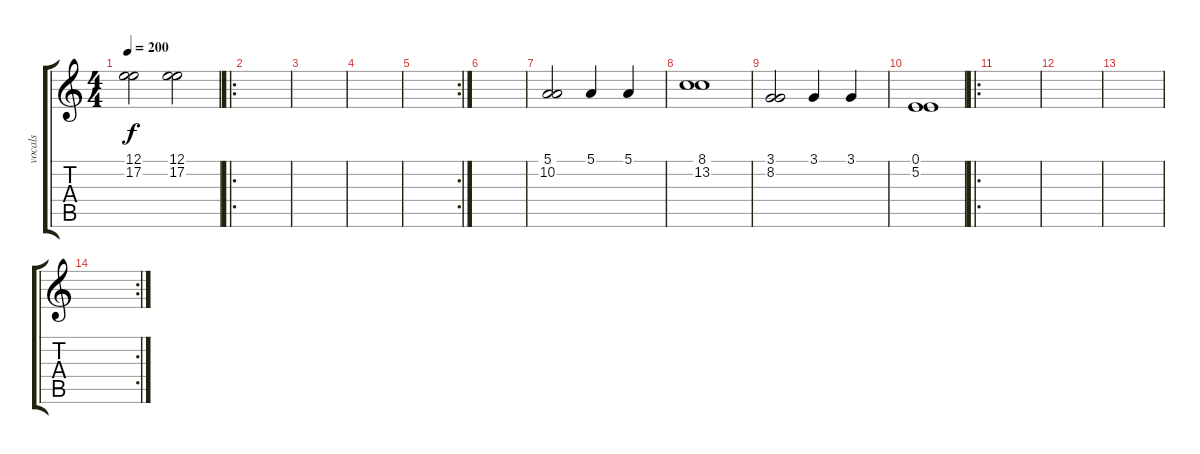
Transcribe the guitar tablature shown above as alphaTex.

\track ("vocals" "vocals") {instrument synthstrings1}
\staff {score tabs}
\tuning (E4 B3 G3 D3 A2 E2) {hide}
\ts (4 4)
\tempo 200
\clef g2
\ks c
(12.1{t} 17.2).2{dy f} (12.1 17.2).2 |
\ro
|
|
|
\rc 2
|
|
(5.1 10.2).2 5.1.4 5.1.4 |
(8.1 13.2).1 |
(3.1 8.2).2 3.1.4 3.1.4 |
(0.1 5.2).1 |
\ro
|
|
|
\rc 2
